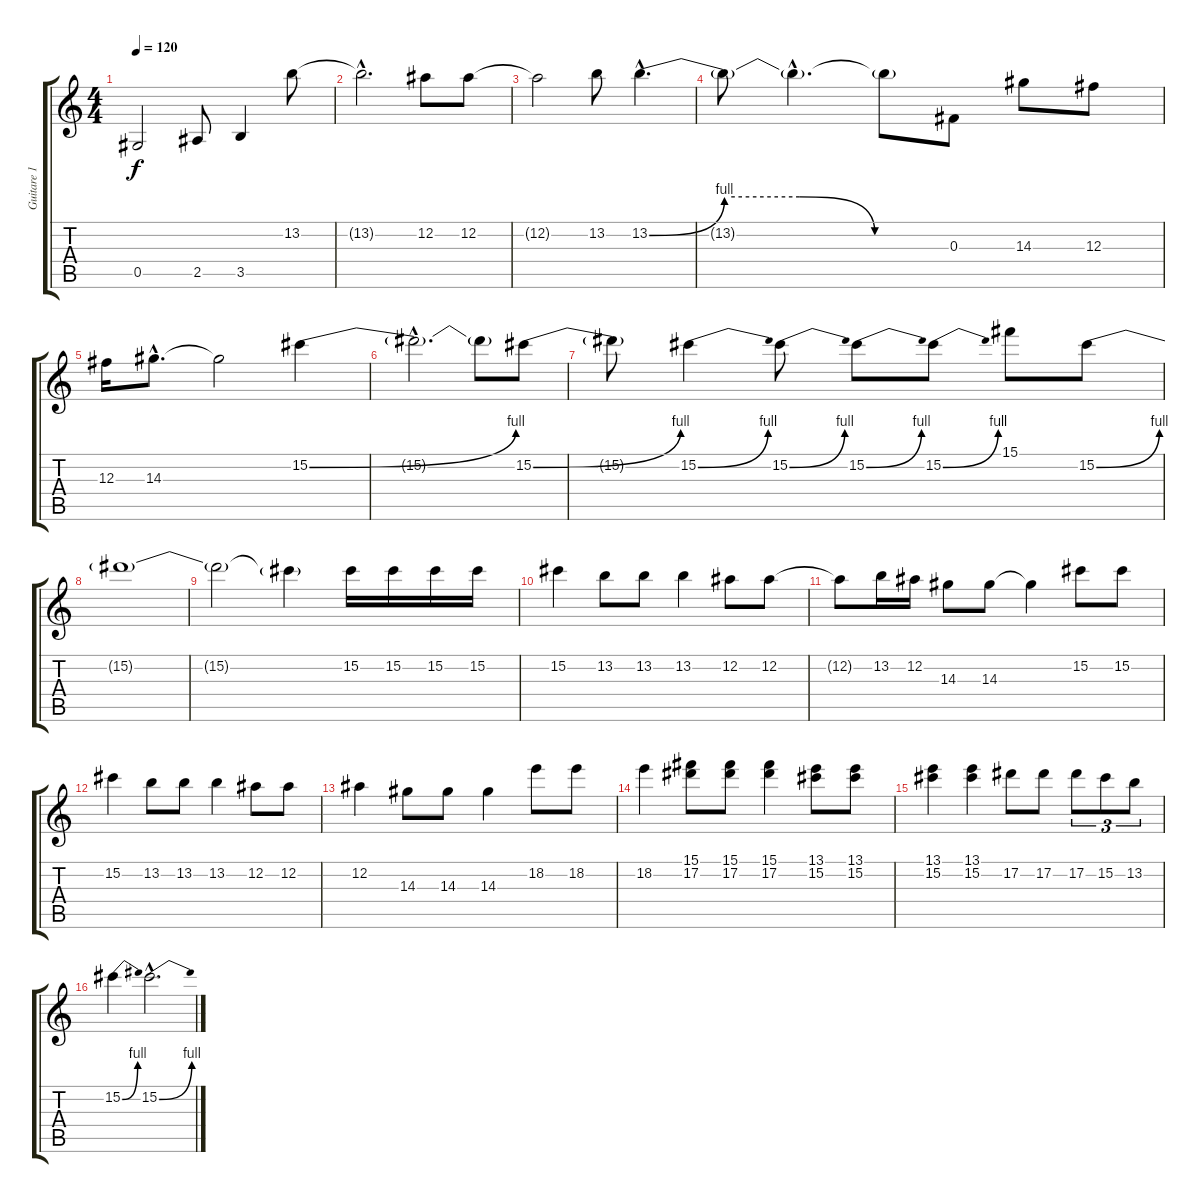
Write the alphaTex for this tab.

\track ("Guitare 1" "Guitare 1") {instrument distortionguitar}
\staff {score tabs}
\tuning (Eb4 Bb3 Gb3 Db3 Ab2 Eb2) {hide}
\ts (4 4)
\tempo 120
\clef g2
\ks c
0.5{t}.2{dy f} 2.5.8 3.5.4 13.2.8 |
13.2{hac t}.2{d} 12.2.8 12.2.8 |
12.2{t}.2 13.2.8 13.2{be (custom 0 0 15 4 30 4 45 0 60 0) hac}.4{d} |
13.2{t}.8 13.2{hac t}.4{d} 13.2{t}.8 0.3.8 14.3.8 12.3.8 |
12.3.16 14.3{hac}.8{d} 14.3{t}.2 15.2{be (bend 0 0 60 4)}.4 |
15.2{hac t}.2{d} 15.2{t}.8 15.2{be (bend 0 0 60 4)}.8 |
15.2{t}.8 15.2{be (bend 0 0 60 4)}.4 15.2{be (bend 0 0 60 4)}.8 15.2{be (bend 0 0 60 4)}.8 15.2{be (bend 0 0 60 4)}.8 15.1.8 15.2{be (bend 0 0 60 4)}.8 |
15.2{t}.1 |
15.2{t}.2 15.2{t}.4 15.2.16 15.2.16 15.2.16 15.2.16 |
15.2.4 13.2.8 13.2.8 13.2.4 12.2.8 12.2.8 |
12.2{t}.8 13.2.16 12.2.16 14.3.8 14.3.8 14.3{t}.4 15.2.8 15.2.8 |
15.2.4 13.2.8 13.2.8 13.2.4 12.2.8 12.2.8 |
12.2.4 14.3.8 14.3.8 14.3.4 18.2.8 18.2.8 |
18.2.4 (15.1 17.2).8 (15.1 17.2).8 (15.1 17.2).4 (13.1 15.2).8 (13.1 15.2).8 |
(13.1 15.2).4 (13.1 15.2).4 17.2.8 17.2.8 17.2.8{tu (3 2)} 15.2.8{tu (3 2)} 13.2.8{tu (3 2)} |
15.2{be (bend 0 0 60 4)}.4 15.2{be (bend 0 0 60 4) hac}.2{d}
